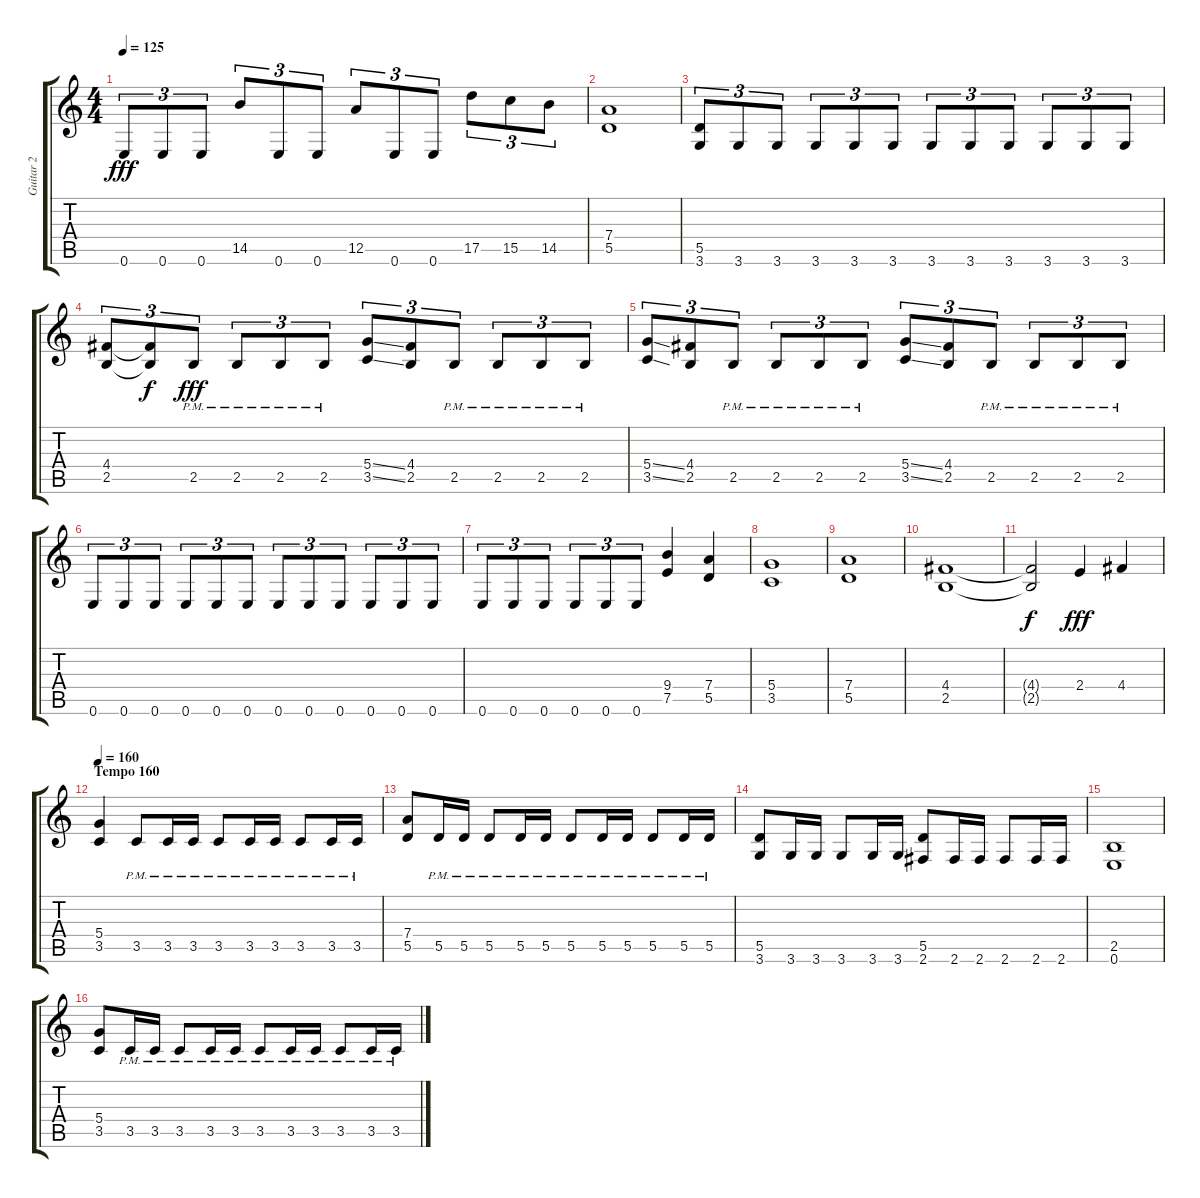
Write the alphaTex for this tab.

\track ("Guitar 2" "Guitar 2") {instrument distortionguitar}
\staff {score tabs}
\tuning (E4 B3 G3 D3 A2 E2) {hide}
\ts (4 4)
\tempo 125
\clef g2
\ks c
0.6.8{tu (3 2) dy fff} 0.6.8{tu (3 2)} 0.6.8{tu (3 2)} 14.5.8{tu (3 2)} 0.6.8{tu (3 2)} 0.6.8{tu (3 2)} 12.5.8{tu (3 2)} 0.6.8{tu (3 2)} 0.6.8{tu (3 2)} 17.5.8{tu (3 2)} 15.5.8{tu (3 2)} 14.5.8{tu (3 2)} |
(7.4 5.5).1 |
(5.5 3.6).8{tu (3 2)} 3.6.8{tu (3 2)} 3.6.8{tu (3 2)} 3.6.8{tu (3 2)} 3.6.8{tu (3 2)} 3.6.8{tu (3 2)} 3.6.8{tu (3 2)} 3.6.8{tu (3 2)} 3.6.8{tu (3 2)} 3.6.8{tu (3 2)} 3.6.8{tu (3 2)} 3.6.8{tu (3 2)} |
(4.4 2.5).8{tu (3 2)} (4.4{t} 2.5{t}).8{tu (3 2) dy f} 2.5{pm}.8{tu (3 2) dy fff} 2.5{pm}.8{tu (3 2)} 2.5{pm}.8{tu (3 2)} 2.5{pm}.8{tu (3 2)} (5.4{ss} 3.5{ss}).8{tu (3 2)} (4.4 2.5).8{tu (3 2)} 2.5{pm}.8{tu (3 2)} 2.5{pm}.8{tu (3 2)} 2.5{pm}.8{tu (3 2)} 2.5{pm}.8{tu (3 2)} |
(5.4{ss} 3.5{ss}).8{tu (3 2)} (4.4 2.5).8{tu (3 2)} 2.5{pm}.8{tu (3 2)} 2.5{pm}.8{tu (3 2)} 2.5{pm}.8{tu (3 2)} 2.5{pm}.8{tu (3 2)} (5.4{ss} 3.5{ss}).8{tu (3 2)} (4.4 2.5).8{tu (3 2)} 2.5{pm}.8{tu (3 2)} 2.5{pm}.8{tu (3 2)} 2.5{pm}.8{tu (3 2)} 2.5{pm}.8{tu (3 2)} |
0.6.8{tu (3 2)} 0.6.8{tu (3 2)} 0.6.8{tu (3 2)} 0.6.8{tu (3 2)} 0.6.8{tu (3 2)} 0.6.8{tu (3 2)} 0.6.8{tu (3 2)} 0.6.8{tu (3 2)} 0.6.8{tu (3 2)} 0.6.8{tu (3 2)} 0.6.8{tu (3 2)} 0.6.8{tu (3 2)} |
0.6.8{tu (3 2)} 0.6.8{tu (3 2)} 0.6.8{tu (3 2)} 0.6.8{tu (3 2)} 0.6.8{tu (3 2)} 0.6.8{tu (3 2)} (9.4 7.5).4 (7.4 5.5).4 |
(5.4 3.5).1 |
(7.4 5.5).1 |
(4.4 2.5).1 |
(4.4{t} 2.5{t}).2{dy f} 2.4.4{dy fff} 4.4.4 |
\section ("" "Tempo 160")
\tempo 160
(5.4 3.5).4 3.5{pm}.8 3.5{pm}.16 3.5{pm}.16 3.5{pm}.8 3.5{pm}.16 3.5{pm}.16 3.5{pm}.8 3.5{pm}.16 3.5{pm}.16 |
(7.4 5.5).8 5.5{pm}.16 5.5{pm}.16 5.5{pm}.8 5.5{pm}.16 5.5{pm}.16 5.5{pm}.8 5.5{pm}.16 5.5{pm}.16 5.5{pm}.8 5.5{pm}.16 5.5{pm}.16 |
(5.5 3.6).8 3.6.16 3.6.16 3.6.8 3.6.16 3.6.16 (5.5 2.6).8 2.6.16 2.6.16 2.6.8 2.6.16 2.6.16 |
(2.5 0.6).1 |
(5.4 3.5).8 3.5{pm}.16 3.5{pm}.16 3.5{pm}.8 3.5{pm}.16 3.5{pm}.16 3.5{pm}.8 3.5{pm}.16 3.5{pm}.16 3.5{pm}.8 3.5{pm}.16 3.5{pm}.16
